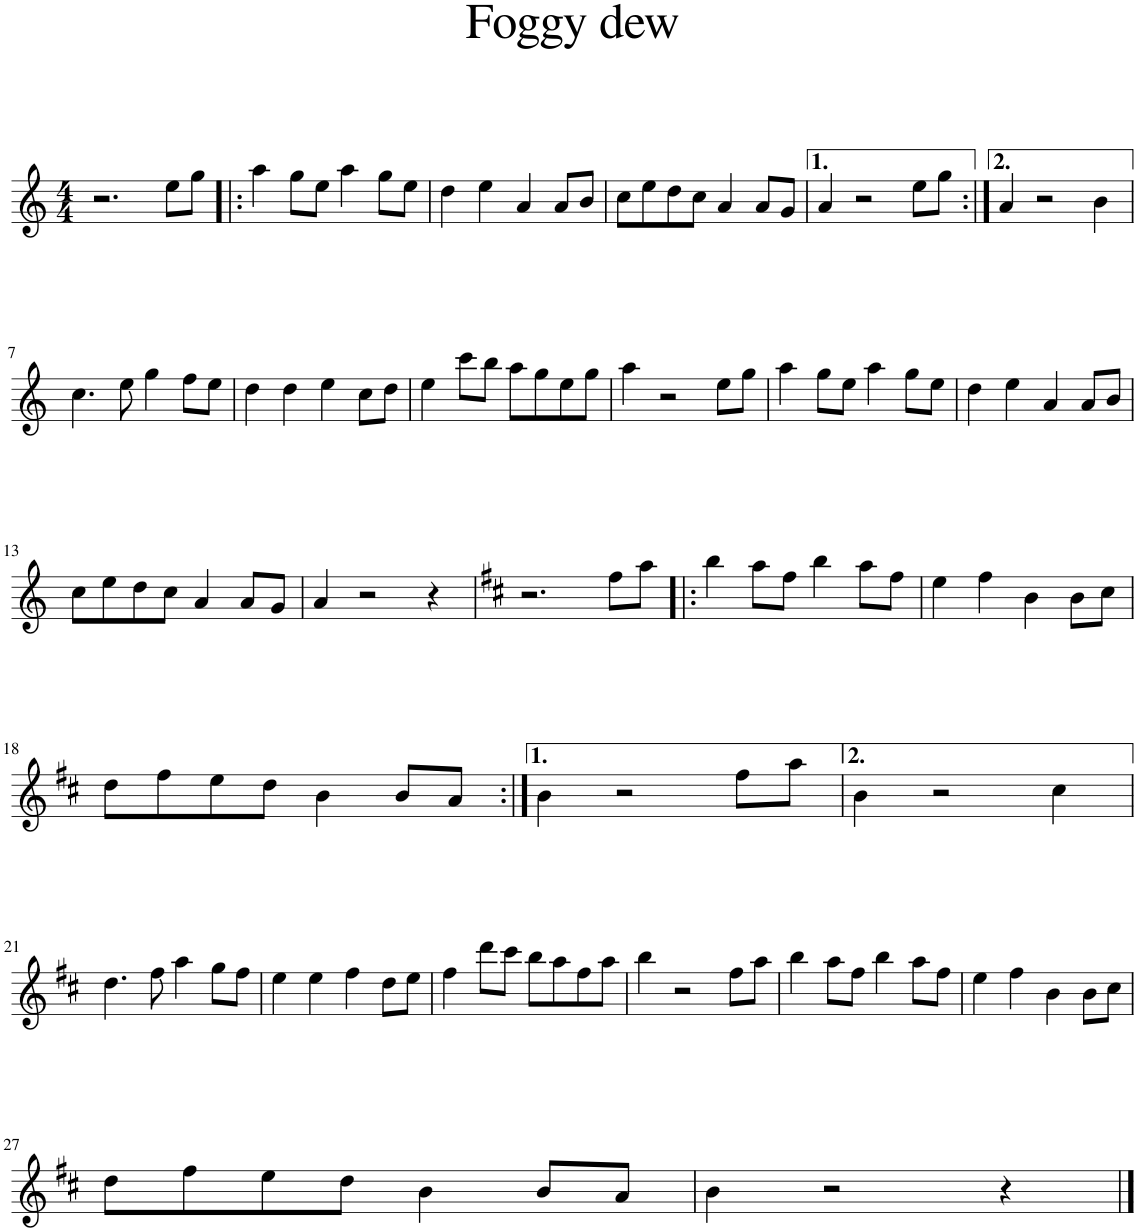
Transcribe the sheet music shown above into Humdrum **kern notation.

**kern
*part1
*staff1
*I"Piano
*I'Pno.
*clefG2
*k[]
*M4/4
=1
2.r
8ee\L
8gg\J
=2!|:
4aa\
8gg\L
8ee\J
4aa\
8gg\L
8ee\J
=3
4dd\
4ee\
4a/
8a/L
8b/J
=4
8cc\L
8ee\
8dd\
8cc\J
4a/
8a/L
8g/J
=5
4a/
2r
8ee\L
8gg\J
=6:|!
4a/
2r
4b\
!!LO:LB:g=z
=7
4.cc\
8ee\
4gg\
8ff\L
8ee\J
=8
4dd\
4dd\
4ee\
8cc\L
8dd\J
=9
4ee\
8ccc\L
8bb\J
8aa\L
8gg\
8ee\
8gg\J
=10
4aa\
2r
8ee\L
8gg\J
=11
4aa\
8gg\L
8ee\J
4aa\
8gg\L
8ee\J
=12
4dd\
4ee\
4a/
8a/L
8b/J
!!LO:LB:g=z
=13
8cc\L
8ee\
8dd\
8cc\J
4a/
8a/L
8g/J
=14
4a/
2r
4r
=15
*k[f#c#]
2.r
8ff#\L
8aa\J
=16!|:
4bb\
8aa\L
8ff#\J
4bb\
8aa\L
8ff#\J
=17
4ee\
4ff#\
4b\
8b\L
8cc#\J
!!LO:LB:g=z
=18
8dd\L
8ff#\
8ee\
8dd\J
4b\
8b/L
8a/J
=19:|!
4b\
2r
8ff#\L
8aa\J
=20
4b\
2r
4cc#\
!!LO:LB:g=z
=21
4.dd\
8ff#\
4aa\
8gg\L
8ff#\J
=22
4ee\
4ee\
4ff#\
8dd\L
8ee\J
=23
4ff#\
8ddd\L
8ccc#\J
8bb\L
8aa\
8ff#\
8aa\J
=24
4bb\
2r
8ff#\L
8aa\J
=25
4bb\
8aa\L
8ff#\J
4bb\
8aa\L
8ff#\J
=26
4ee\
4ff#\
4b\
8b\L
8cc#\J
!!LO:LB:g=z
=27
8dd\L
8ff#\
8ee\
8dd\J
4b\
8b/L
8a/J
=28
4b\
2r
4r
==
*-
